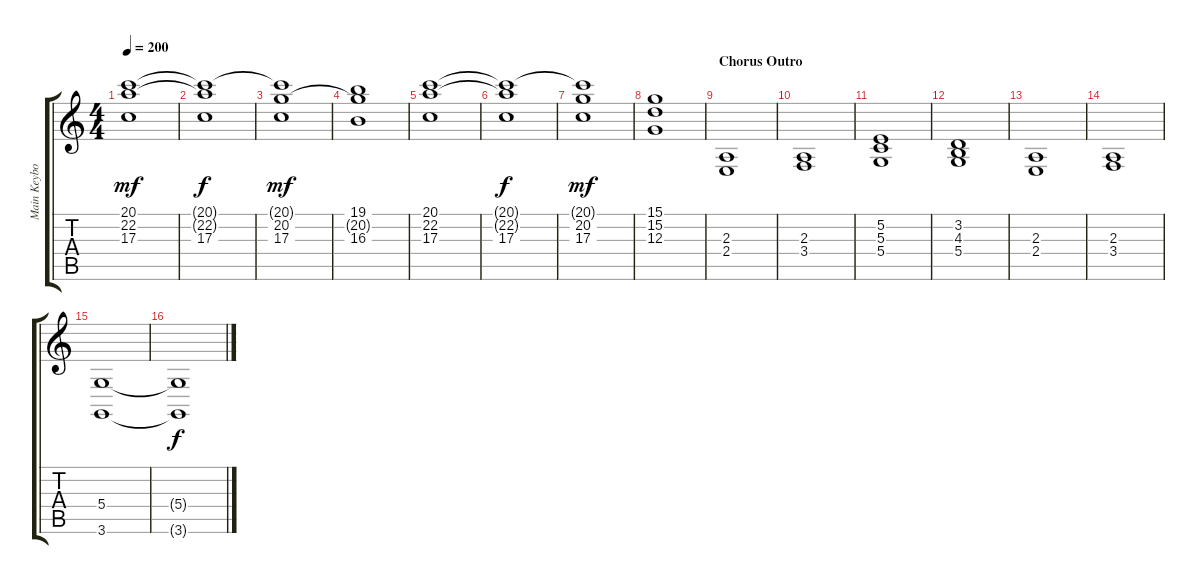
\track ("Main Keyboards" "Main Keybo") {instrument stringensemble1}
\staff {score tabs}
\tuning (E4 B3 G3 D3 A2 E2) {hide}
\ts (4 4)
\tempo 200
\clef g2
\ks c
(20.1 22.2 17.3).1{dy mf} |
(20.1{t} 22.2{t} 17.3).1{dy f} |
(20.1{t} 20.2 17.3).1{dy mf} |
(19.1 20.2{t} 16.3).1 |
(20.1 22.2 17.3).1 |
(20.1{t} 22.2{t} 17.3).1{dy f} |
(20.1{t} 20.2 17.3).1{dy mf} |
(15.1 15.2 12.3).1 |
\section ("" "Chorus Outro")
(2.3 2.4).1 |
(2.3 3.4).1 |
(5.2 5.3 5.4).1 |
(3.2 4.3 5.4).1 |
(2.3 2.4).1 |
(2.3 3.4).1 |
(5.4 3.6).1 |
(5.4{t} 3.6{t}).1{dy f}
